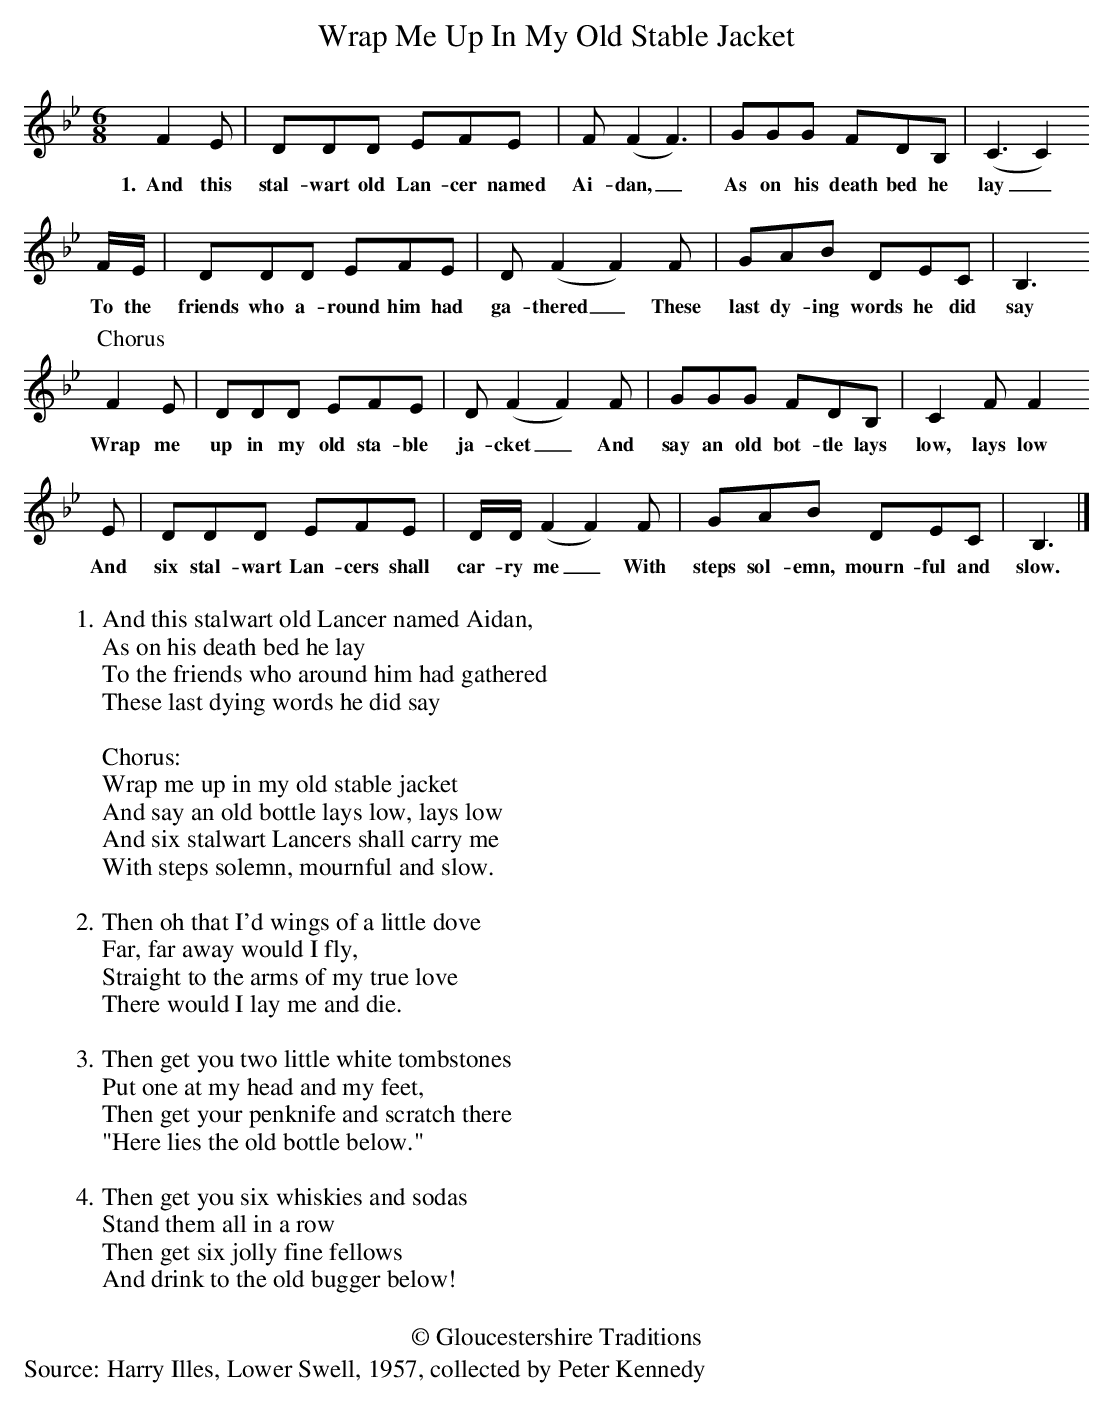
X:1
T: Wrap Me Up In My Old Stable Jacket
M: 6/8
L: 1/8
K: Bb
F2E | DDD EFE | F(F2F3) |  GGG FDB, | (C3C2)
w:1.~~And this stal-wart old Lan-cer named Ai-dan,_ As on his death bed he lay_
F/2E/2 | DDD EFE | D(F2F2)F |GAB DEC | B,3
w:To the friends who a-round him had ga-thered_ These last dy-ing words he did say_
[P:Chorus]F2E | DDD EFE | D(F2F2)F |  GGG FDB, | C2F F2
w:Wrap me up in my old sta-ble ja-cket_ And say an old bot-tle lays low, lays low
E | DDD EFE | D/2D/2(F2F2)F |GAB DEC | B,3 |]
w:And six stal-wart Lan-cers shall car-ry me_With steps sol-emn, mourn-ful and slow.
%%text
%%text
W:1.And this stalwart old Lancer named Aidan,
W:As on his death bed he lay
W:To the friends who around him had gathered
W:These last dying words he did say
W:
W:Chorus:
W:Wrap me up in my old stable jacket
W:And say an old bottle lays low, lays low
W:And six stalwart Lancers shall carry me
W:With steps solemn, mournful and slow.
W:
W:2. Then oh that I'd wings of a little dove
W:Far, far away would I fly,
W:Straight to the arms of my true love
W:There would I lay me and die.
W:
W:3. Then get you two little white tombstones
W:Put one at my head and my feet,
W:Then get your penknife and scratch there
W:"Here lies the old bottle below."
W:
W:4. Then get you six whiskies and sodas
W:Stand them all in a row
W:Then get six jolly fine fellows
W:And drink to the old bugger below!
